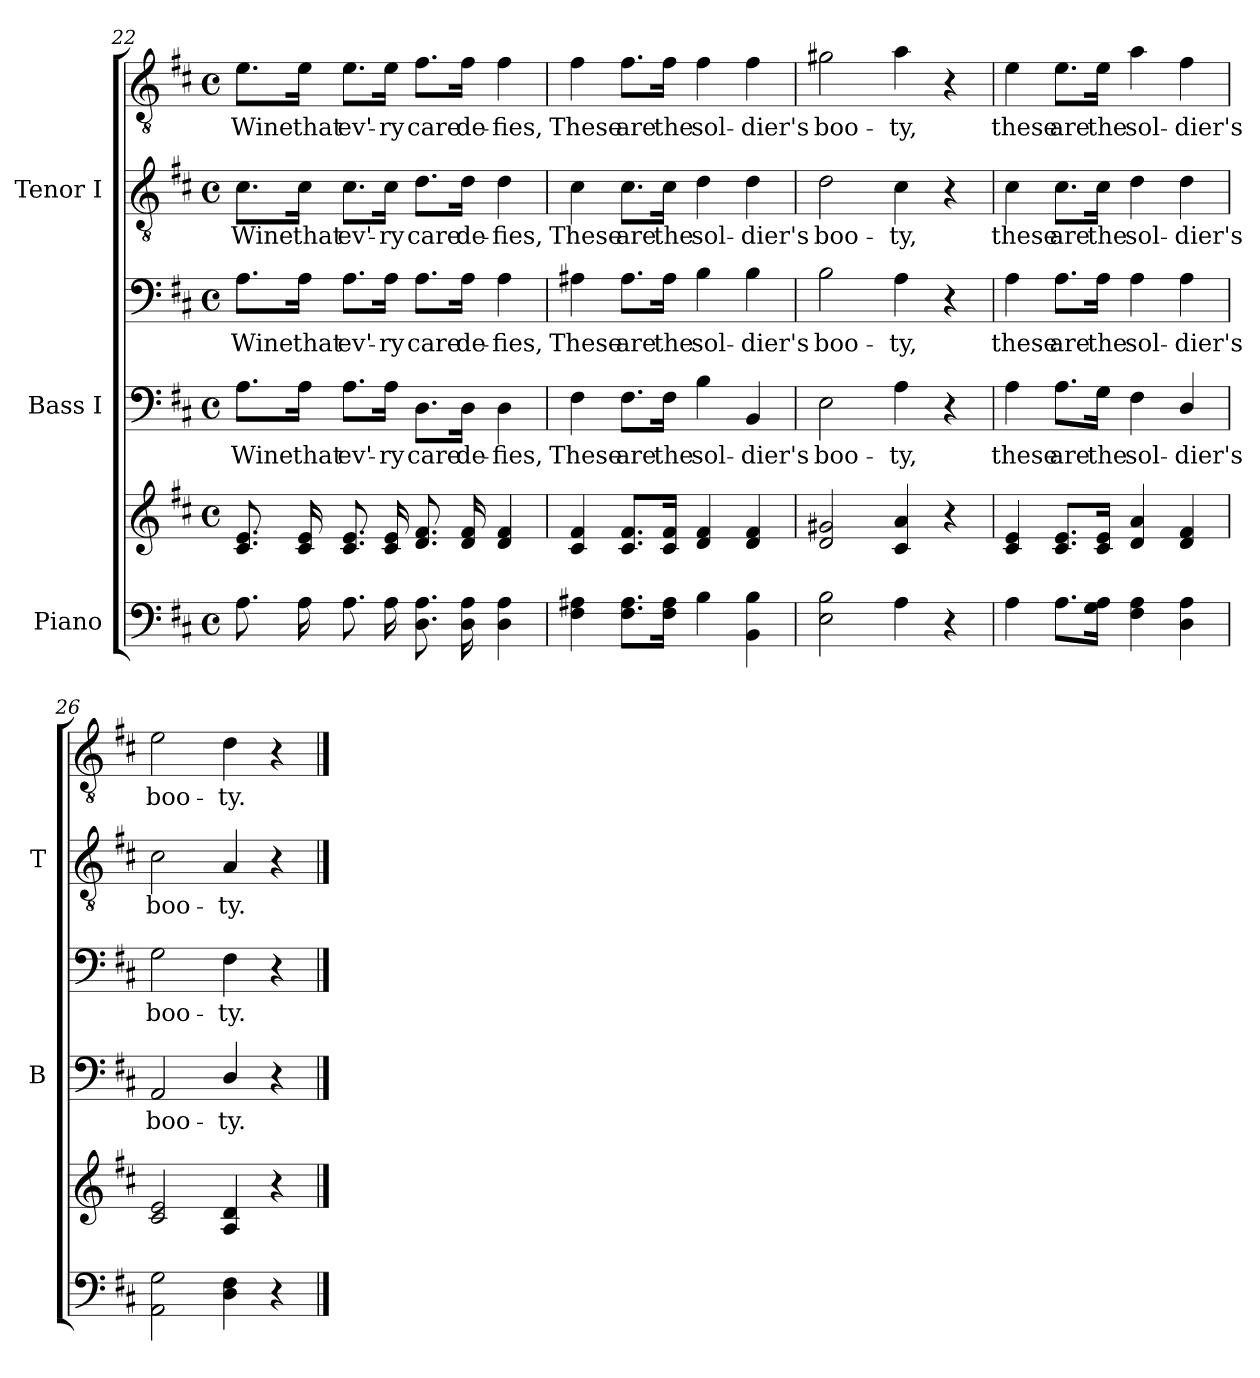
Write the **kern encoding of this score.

**kern	**kern	**kern	**text	**kern	**text	**kern	**text	**kern	**text
*part3	*part3	*part2	*part2	*part2	*part2	*part1	*part1	*part1	*part1
*staff6	*staff5	*staff4	*staff4	*staff3	*staff3	*staff2	*staff2	*staff1	*staff1
*I"Piano	*	*I"Bass I	*	*	*	*I"Tenor I	*	*	*
*	*	*I'B	*	*	*	*I'T	*	*	*
!!LO:LB:g=z
*clefF4	*clefG2	*clefF4	*	*clefF4	*	*clefGv2	*	*clefGv2	*
*k[f#c#]	*k[f#c#]	*k[f#c#]	*	*k[f#c#]	*	*k[f#c#]	*	*k[f#c#]	*
*D:	*D:	*D:	*	*D:	*	*D:	*	*D:	*
*M4/4	*M4/4	*M4/4	*	*M4/4	*	*M4/4	*	*M4/4	*
*met(c)	*met(c)	*met(c)	*	*met(c)	*	*met(c)	*	*met(c)	*
=22	=22	=22	=22	=22	=22	=22	=22	=22	=22
!	!	!	!LO:LY:b	!	!LO:LY:b	!	!LO:LY:b	!	!LO:LY:b
8.AL	8.c# 8.eL	8.A\L	Wine	8.A\L	Wine	8.c#\L	Wine	8.e\L	Wine
!	!	!	!LO:LY:b	!	!LO:LY:b	!	!LO:LY:b	!	!LO:LY:b
16AL	16c# 16eL	16A\Jk	that	16A\Jk	that	16c#\Jk	that	16e\Jk	that
!	!	!	!LO:LY:b	!	!LO:LY:b	!	!LO:LY:b	!	!LO:LY:b
8.A	8.c# 8.e	8.A\L	ev'-	8.A\L	ev'-	8.c#\L	ev'-	8.e\L	ev'-
!	!	!	!LO:LY:b	!	!LO:LY:b	!	!LO:LY:b	!	!LO:LY:b
16AJ	16c# 16eJ	16A\Jk	-ry	16A\Jk	-ry	16c#\Jk	-ry	16e\Jk	-ry
!	!	!	!LO:LY:b	!	!LO:LY:b	!	!LO:LY:b	!	!LO:LY:b
8.D 8.AL	8.d 8.f#L	8.D\L	care	8.A\L	care	8.d\L	care	8.f#\L	care
!	!	!	!LO:LY:b	!	!LO:LY:b	!	!LO:LY:b	!	!LO:LY:b
16D 16AJ	16d 16f#J	16D\Jk	de-	16A\Jk	de-	16d\Jk	de-	16f#\Jk	de-
!	!	!	!LO:LY:b	!	!LO:LY:b	!	!LO:LY:b	!	!LO:LY:b
4D 4A	4d 4f#	4D	-fies,	4A	-fies,	4d	-fies,	4f#	-fies,
=23	=23	=23	=23	=23	=23	=23	=23	=23	=23
!	!	!	!LO:LY:b	!	!LO:LY:b	!	!LO:LY:b	!	!LO:LY:b
4F# 4A#X	4c# 4f#	4F#	These	4A#X	These	4c#	These	4f#	These
!	!	!	!LO:LY:b	!	!LO:LY:b	!	!LO:LY:b	!	!LO:LY:b
8.F# 8.A#L	8.c# 8.f#L	8.F#\L	are	8.A#\L	are	8.c#\L	are	8.f#\L	are
!	!	!	!LO:LY:b	!	!LO:LY:b	!	!LO:LY:b	!	!LO:LY:b
16F# 16A#J	16c# 16f#J	16F#\Jk	the	16A#\Jk	the	16c#\Jk	the	16f#\Jk	the
!	!	!	!LO:LY:b	!	!LO:LY:b	!	!LO:LY:b	!	!LO:LY:b
4B	4d 4f#	4B	sol-	4B	sol-	4d	sol-	4f#	sol-
!	!	!	!LO:LY:b	!	!LO:LY:b	!	!LO:LY:b	!	!LO:LY:b
4BB 4B	4d 4f#	4BB	-dier's	4B	-dier's	4d	-dier's	4f#	-dier's
=24	=24	=24	=24	=24	=24	=24	=24	=24	=24
!	!	!	!LO:LY:b	!	!LO:LY:b	!	!LO:LY:b	!	!LO:LY:b
2E 2B	2d 2g#X	2E	boo-	2B	boo-	2d	boo-	2g#X	boo-
!	!	!	!LO:LY:b	!	!LO:LY:b	!	!LO:LY:b	!	!LO:LY:b
4A	4c# 4a	4A	-ty,	4A	-ty,	4c#	-ty,	4a	-ty,
4r	4r	4r	.	4r	.	4r	.	4r	.
=25	=25	=25	=25	=25	=25	=25	=25	=25	=25
!	!	!	!LO:LY:b	!	!LO:LY:b	!	!LO:LY:b	!	!LO:LY:b
4A	4c# 4e	4A	these	4A	these	4c#	these	4e	these
!	!	!	!LO:LY:b	!	!LO:LY:b	!	!LO:LY:b	!	!LO:LY:b
8.AL	8.c# 8.eL	8.A\L	are	8.A\L	are	8.c#\L	are	8.e\L	are
!	!	!	!LO:LY:b	!	!LO:LY:b	!	!LO:LY:b	!	!LO:LY:b
16G 16AJ	16c# 16eJ	16G\Jk	the	16A\Jk	the	16c#\Jk	the	16e\Jk	the
!	!	!	!LO:LY:b	!	!LO:LY:b	!	!LO:LY:b	!	!LO:LY:b
4F# 4A	4d 4a	4F#	sol-	4A	sol-	4d	sol-	4a	sol-
!	!	!	!LO:LY:b	!	!LO:LY:b	!	!LO:LY:b	!	!LO:LY:b
4D\ 4A\	4d 4f#	4D/	-dier's	4A	-dier's	4d	-dier's	4f#	-dier's
=26	=26	=26	=26	=26	=26	=26	=26	=26	=26
!	!	!	!LO:LY:b	!	!LO:LY:b	!	!LO:LY:b	!	!LO:LY:b
2AA 2G	2c# 2e	2AA	boo-	2G	boo-	2c#	boo-	2e	boo-
!	!	!	!LO:LY:b	!	!LO:LY:b	!	!LO:LY:b	!	!LO:LY:b
4D\ 4F#\	4A 4d	4D/	-ty.	4F#	-ty.	4A	-ty.	4d	-ty.
4r	4r	4r	.	4r	.	4r	.	4r	.
==	==	==	==	==	==	==	==	==	==
*-	*-	*-	*-	*-	*-	*-	*-	*-	*-
